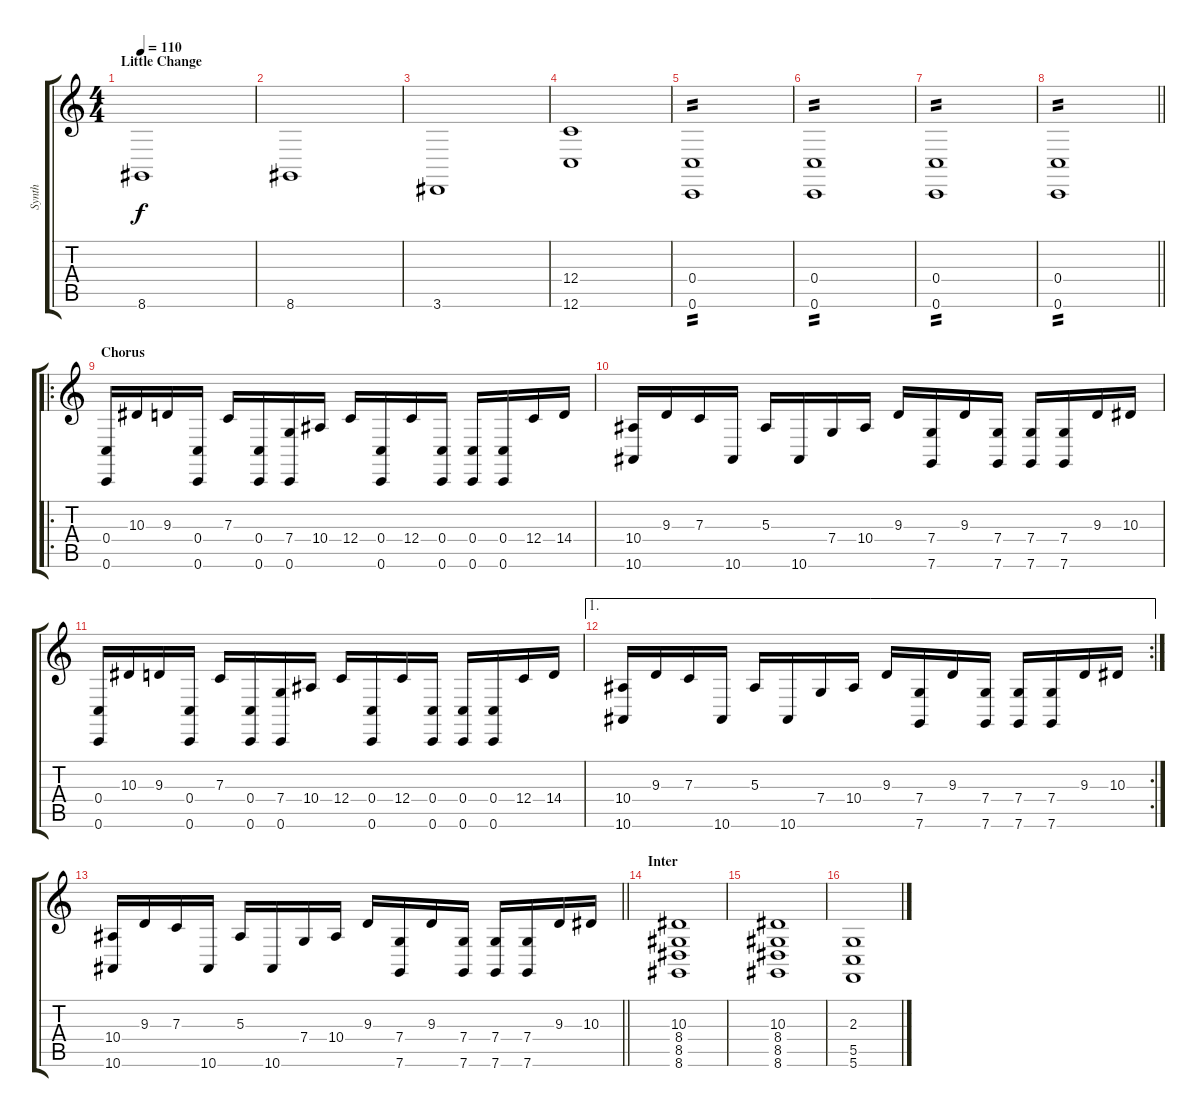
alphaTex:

\track ("Synth" "Synth") {instrument lead8bassandlead}
\staff {score tabs}
\tuning (D4 A3 F3 C3 G2 C2) {hide}
\ts (4 4)
\section ("" "Little Change")
\tempo 110
\clef g2
\ks c
8.6.1{dy f} |
8.6.1 |
3.6.1 |
(12.4 12.6).1 |
(0.4 0.6).1{tp 2 volume 8} |
(0.4 0.6).1{tp 2} |
(0.4 0.6).1{tp 2} |
\barLineRight lightlight
(0.4 0.6).1{tp 2} |
\ro
\section ("" "Chorus")
(0.4 0.6).16 10.3.16 9.3.16 (0.4 0.6).16 7.3.16 (0.4 0.6).16 (7.4 0.6).16 10.4.16 12.4.16 (0.4 0.6).16 12.4.16 (0.4 0.6).16 (0.4 0.6).16 (0.4 0.6).16 12.4.16 14.4.16 |
(10.4 10.6).16 9.3.16 7.3.16 10.6.16 5.3.16 10.6.16 7.4.16 10.4.16 9.3.16 (7.4 7.6).16 9.3.16 (7.4 7.6).16 (7.4 7.6).16 (7.4 7.6).16 9.3.16 10.3.16 |
(0.4 0.6).16 10.3.16 9.3.16 (0.4 0.6).16 7.3.16 (0.4 0.6).16 (7.4 0.6).16 10.4.16 12.4.16 (0.4 0.6).16 12.4.16 (0.4 0.6).16 (0.4 0.6).16 (0.4 0.6).16 12.4.16 14.4.16 |
\ae 1
\rc 2
(10.4 10.6).16 9.3.16 7.3.16 10.6.16 5.3.16 10.6.16 7.4.16 10.4.16 9.3.16 (7.4 7.6).16 9.3.16 (7.4 7.6).16 (7.4 7.6).16 (7.4 7.6).16 9.3.16 10.3.16 |
\barLineRight lightlight
(10.4 10.6).16 9.3.16 7.3.16 10.6.16 5.3.16 10.6.16 7.4.16 10.4.16 9.3.16 (7.4 7.6).16 9.3.16 (7.4 7.6).16 (7.4 7.6).16 (7.4 7.6).16 9.3.16 10.3.16 |
\section ("" "Inter")
(10.3 8.4 8.5 8.6).1{volume 12} |
(10.3 8.4 8.5 8.6).1 |
(2.3 5.5 5.6).1
